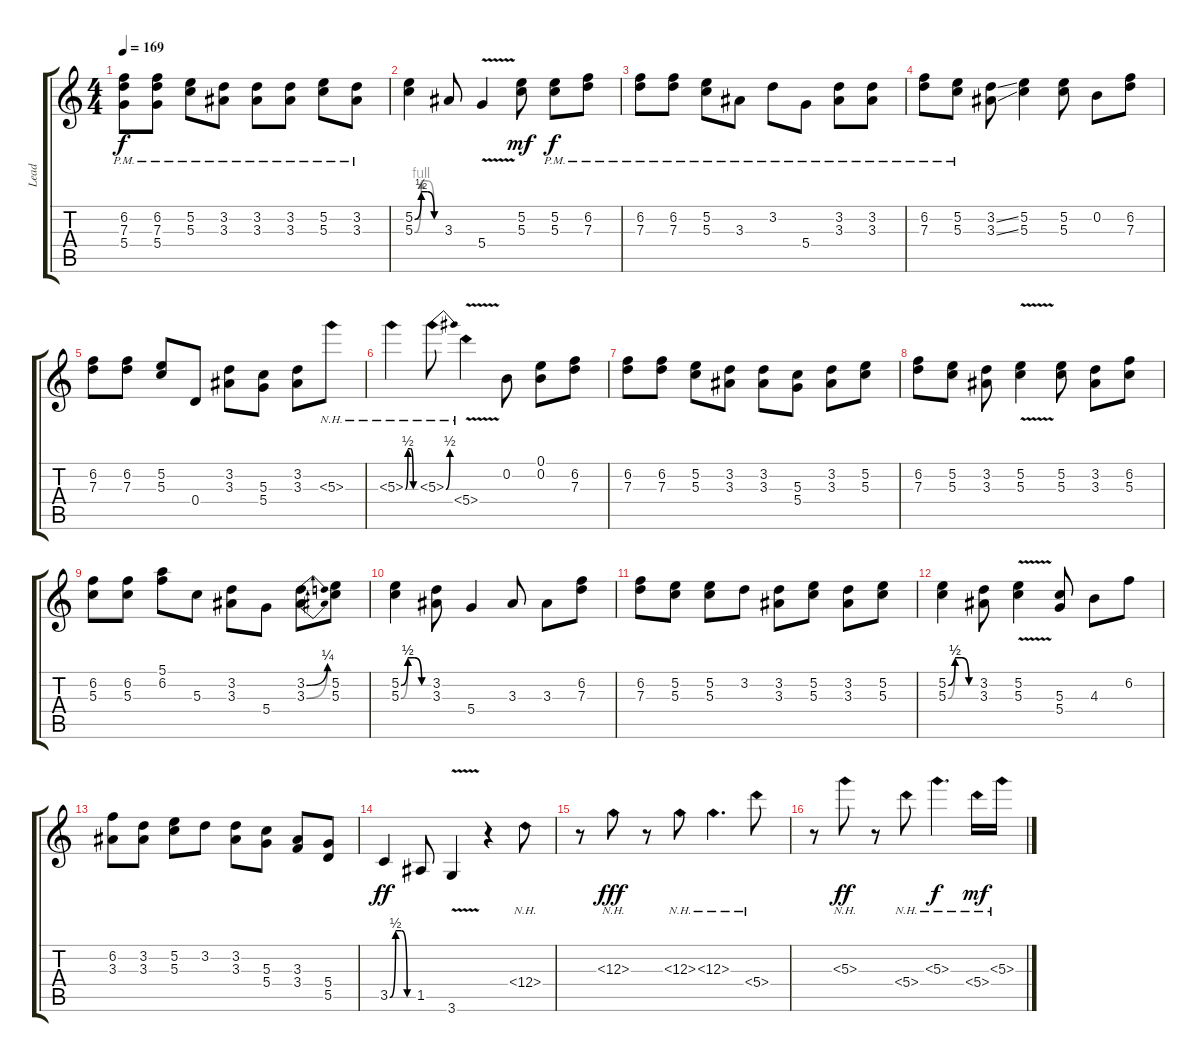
\track ("Lead" "Lead") {instrument distortionguitar}
\staff {score tabs}
\tuning (E4 B3 G3 D3 A2 E2) {hide}
\ts (4 4)
\tempo 169
\clef g2
\ks c
(6.2{pm} 7.3{pm} 5.4{pm}).8{dy f} (6.2{pm} 7.3{pm} 5.4{pm}).8 (5.2{pm} 5.3{pm}).8 (3.2{pm} 3.3{pm}).8 (3.2{pm} 3.3{pm}).8 (3.2{pm} 3.3{pm}).8 (5.2{pm} 5.3{pm}).8 (3.2{pm} 3.3{pm}).8 |
(5.2{be (custom 0 0 15 2 30 2 45 0 60 0)} 5.3{be (custom 0 0 15 4 30 4 45 0 60 0)}).4 3.3.8 5.4{v}.4 (5.2 5.3).8{dy mf} (5.2{pm} 5.3{pm}).8{dy f} (6.2{pm} 7.3{pm}).8 |
(6.2{pm} 7.3{pm}).8 (6.2 7.3{pm}).8 (5.2{pm} 5.3{pm}).8 3.3{pm}.8 3.2{pm}.8 5.4{pm}.8 (3.2{pm} 3.3{pm}).8 (3.2{pm} 3.3{pm}).8 |
(6.2{pm} 7.3).8 (5.2{pm} 5.3{pm}).8 (3.2{ss} 3.3{ss}).8 (5.2 5.3).4 (5.2 5.3).8 0.2.8 (6.2 7.3).8 |
(6.2 7.3).8 (6.2 7.3).8 (5.2 5.3).8 0.4.8 (3.2 3.3).8 (5.3 5.4).8 (3.2 3.3).8 5.3{nh}.8 |
5.3{be (custom 0 0 15 2 30 2 45 0 60 0) nh}.4 5.3{be (bend 0 0 60 2) nh}.8 5.4{nh v}.4 0.2.8 (0.1 0.2).8 (6.2 7.3).8 |
(6.2 7.3).8 (6.2 7.3).8 (5.2 5.3).8 (3.2 3.3).8 (3.2 3.3).8 (5.3 5.4).8 (3.2 3.3).8 (5.2 5.3).8 |
(6.2 7.3).8 (5.2 5.3).8 (3.2 3.3).8 (5.2{v} 5.3{v}).4 (5.2 5.3).8 (3.2 3.3).8 (6.2 5.3).8 |
(6.2 5.3).8 (6.2 5.3).8 (5.1 6.2).8 5.3.8 (3.2 3.3).8 5.4.8 (3.2{be (bend 0 0 60 1)} 3.3{be (bend 0 0 60 1)}).8 (5.2 5.3).8 |
(5.2{be (custom 0 0 15 2 30 2 45 0 60 0)} 5.3{be (custom 0 0 15 2 30 2 45 0 60 0)}).4 (3.2 3.3).8 5.4.4 3.3.8 3.3.8 (6.2 7.3).8 |
(6.2 7.3).8 (5.2 5.3).8 (5.2 5.3).8 3.2.8 (3.2 3.3).8 (5.2 5.3).8 (3.2 3.3).8 (5.2 5.3).8 |
(5.2{be (custom 0 0 15 2 30 2 45 0 60 0)} 5.3{be (custom 0 0 15 2 30 2 45 0 60 0)}).4 (3.2 3.3).8 (5.2{v} 5.3{v}).4 (5.3 5.4).8 4.3.8 6.2.8 |
(6.2 3.3).8 (3.2 3.3).8 (5.2 5.3).8 3.2.8 (3.2 3.3).8 (5.3 5.4).8 (3.3 3.4).8 (5.4 5.5).8 |
3.5{be (custom 0 0 15 2 30 2 45 0 60 0)}.4{dy ff} 1.5.8 3.6{v}.4 r.4 12.4{nh}.8 |
r.8 12.3{nh}.8{dy fff} r.8 12.3{nh}.8 12.3{nh}.4{d} 5.4{nh}.8 |
r.8 5.3{nh}.8{dy ff} r.8 5.4{nh}.8 5.3{nh}.4{d dy f} 5.4{nh}.16{dy mf} 5.3{nh}.16
